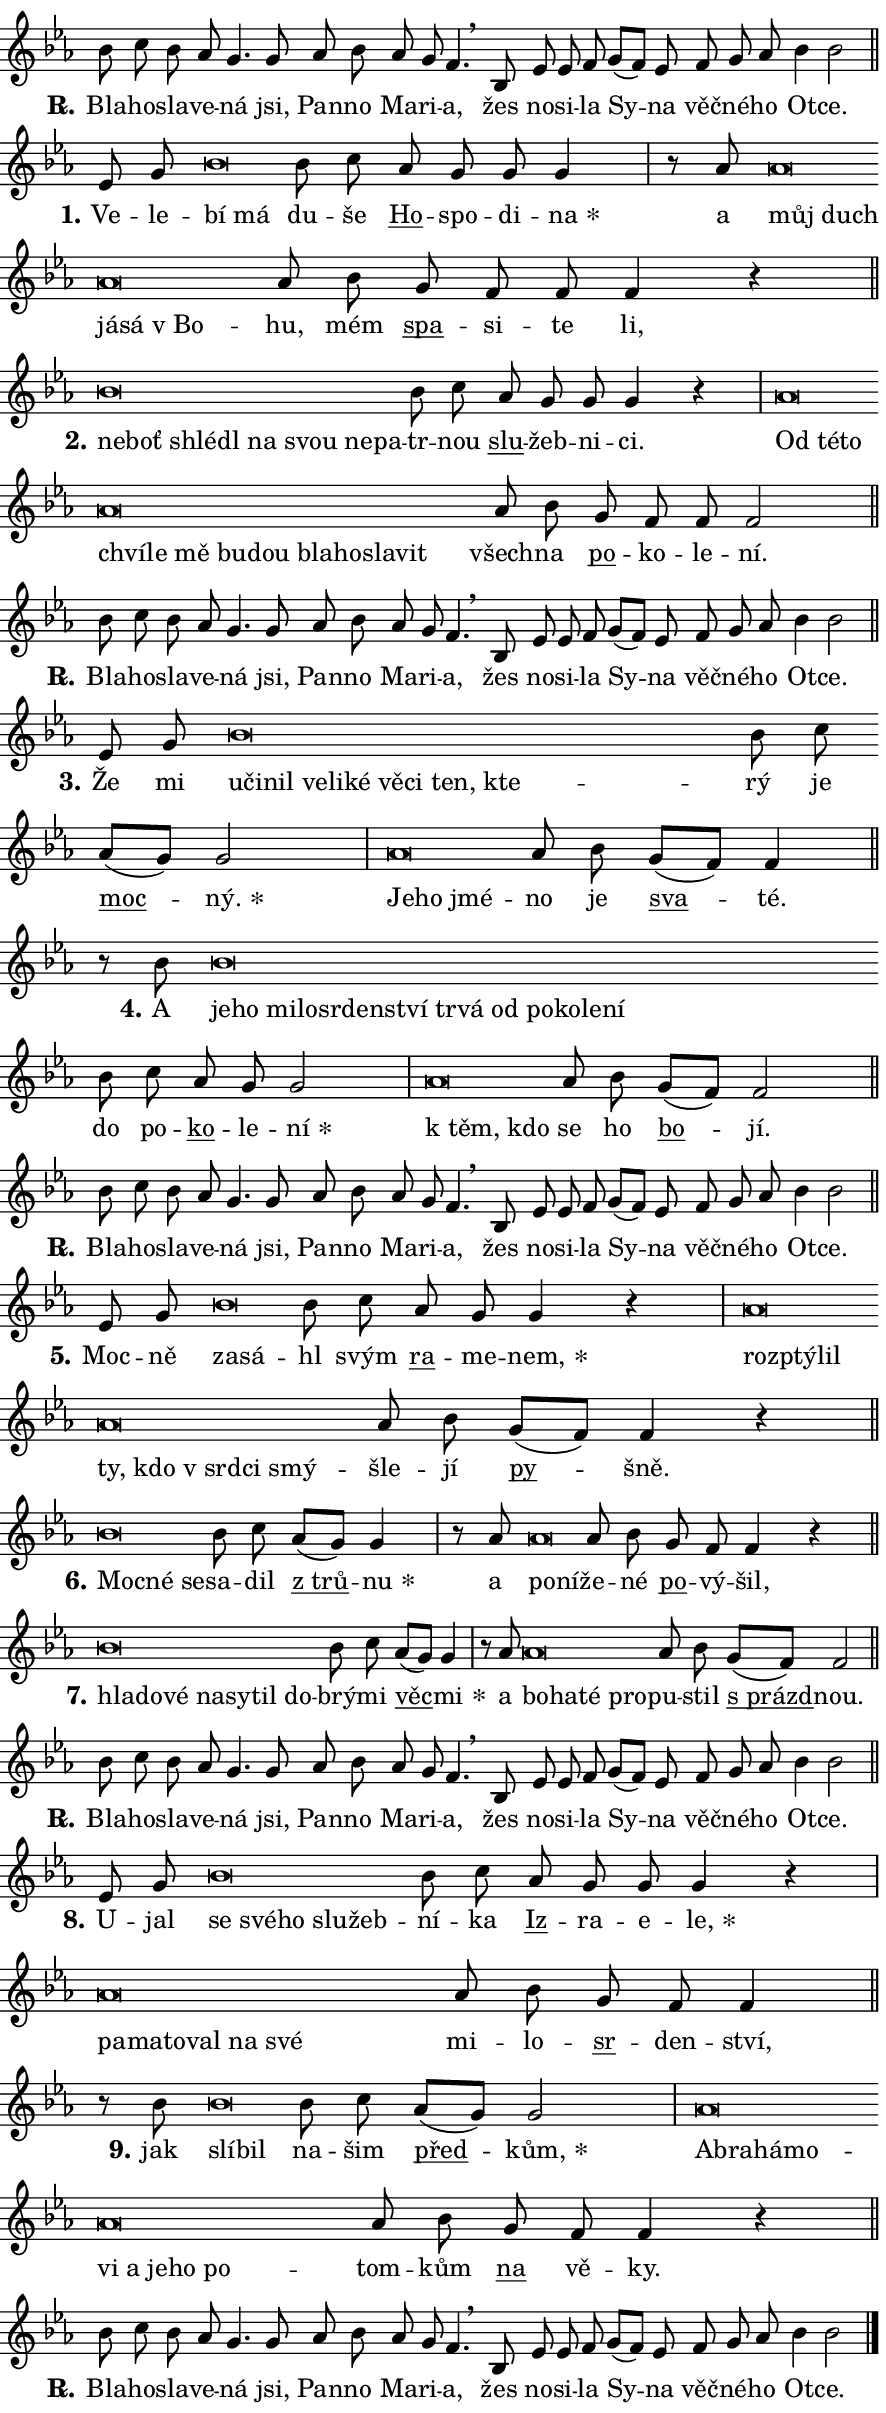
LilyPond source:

\version "2.24.0"
\header { tagline = "" }
\paper {
  indent = 0\cm
  top-margin = 0\cm
  right-margin = 0.13\cm % to fit lyric hyphens
  bottom-margin = 0\cm
  left-margin = 0\cm
  paper-width = 15\cm
  page-breaking = #ly:one-page-breaking
  system-system-spacing.basic-distance = #11
  score-system-spacing.basic-distance = #11
  ragged-last = ##f
}


%% Author: Thomas Morley
%% https://lists.gnu.org/archive/html/lilypond-user/2020-05/msg00002.html
#(define (line-position grob)
"Returns position of @var[grob} in current system:
   @code{'start}, if at first time-step
   @code{'end}, if at last time-step
   @code{'middle} otherwise
"
  (let* ((col (ly:item-get-column grob))
         (ln (ly:grob-object col 'left-neighbor))
         (rn (ly:grob-object col 'right-neighbor))
         (col-to-check-left (if (ly:grob? ln) ln col))
         (col-to-check-right (if (ly:grob? rn) rn col))
         (break-dir-left
           (and
             (ly:grob-property col-to-check-left 'non-musical #f)
             (ly:item-break-dir col-to-check-left)))
         (break-dir-right
           (and
             (ly:grob-property col-to-check-right 'non-musical #f)
             (ly:item-break-dir col-to-check-right))))
        (cond ((eqv? 1 break-dir-left) 'start)
              ((eqv? -1 break-dir-right) 'end)
              (else 'middle))))

#(define (tranparent-at-line-position vctor)
  (lambda (grob)
  "Relying on @code{line-position} select the relevant enry from @var{vctor}.
Used to determine transparency,"
    (case (line-position grob)
      ((end) (not (vector-ref vctor 0)))
      ((middle) (not (vector-ref vctor 1)))
      ((start) (not (vector-ref vctor 2))))))

noteHeadBreakVisibility =
#(define-music-function (break-visibility)(vector?)
"Makes @code{NoteHead}s transparent relying on @var{break-visibility}"
#{
  \override NoteHead.transparent =
    #(tranparent-at-line-position break-visibility)
#})

#(define delete-ledgers-for-transparent-note-heads
  (lambda (grob)
    "Reads whether a @code{NoteHead} is transparent.
If so this @code{NoteHead} is removed from @code{'note-heads} from
@var{grob}, which is supposed to be @code{LedgerLineSpanner}.
As a result ledgers are not printed for this @code{NoteHead}"
    (let* ((nhds-array (ly:grob-object grob 'note-heads))
           (nhds-list
             (if (ly:grob-array? nhds-array)
                 (ly:grob-array->list nhds-array)
                 '()))
           ;; Relies on the transparent-property being done before
           ;; Staff.LedgerLineSpanner.after-line-breaking is executed.
           ;; This is fragile ...
           (to-keep
             (remove
               (lambda (nhd)
                 (ly:grob-property nhd 'transparent #f))
               nhds-list)))
      ;; TODO find a better method to iterate over grob-arrays, similiar
      ;; to filter/remove etc for lists
      ;; For now rebuilt from scratch
      (set! (ly:grob-object grob 'note-heads)  '())
      (for-each
        (lambda (nhd)
          (ly:pointer-group-interface::add-grob grob 'note-heads nhd))
        to-keep))))

squashNotes = {
  \override NoteHead.X-extent = #'(-0.2 . 0.2)
  \override NoteHead.Y-extent = #'(-0.75 . 0)
  \override NoteHead.stencil =
    #(lambda (grob)
       (let ((pos (ly:grob-property grob 'staff-position)))
         (begin
           (if (< pos -7) (display "ERROR: Lower brevis then expected\n") (display ""))
           (if (<= pos -6) ly:text-interface::print ly:note-head::print))))
}
unSquashNotes = {
  \revert NoteHead.X-extent
  \revert NoteHead.Y-extent
  \revert NoteHead.stencil
}

hideNotes = \noteHeadBreakVisibility #begin-of-line-visible
unHideNotes = \noteHeadBreakVisibility #all-visible

% work-around for resetting accidentals
% https://lilypond.org/doc/v2.23/Documentation/notation/displaying-rhythms#unmetered-music
cadenzaMeasure = {
  \cadenzaOff
  \partial 1024 s1024
  \cadenzaOn
}

#(define-markup-command (accent layout props text) (markup?)
  "Underline accented syllable"
  (interpret-markup layout props
    #{\markup \override #'(offset . 4.3) \underline { #text }#}))

responsum = \markup \concat {
  "R" \hspace #-1.05 \path #0.1 #'((moveto 0 0.07) (lineto 0.9 0.8)) \hspace #0.05 "."
}

spaceSize = #0.6828661417322834 % exact space size for TeX Gyre Schola

\layout {
  \context {
    \Staff
    \remove "Time_signature_engraver"
    \override LedgerLineSpanner.after-line-breaking = #delete-ledgers-for-transparent-note-heads
  }
  \context {
    \Lyrics {
      \override LyricSpace.minimum-distance = \spaceSize
      \override LyricText.font-name = #"TeX Gyre Schola"
      \override LyricText.font-size = 1
      \override StanzaNumber.font-name = #"TeX Gyre Schola Bold"
      \override StanzaNumber.font-size = 1
    }
  }
  \context {
    \Score 
    \override NoteHead.text =
      #(lambda (grob) 
        (let ((pos (ly:grob-property grob 'staff-position)))
          #{\markup {
            \combine
              \halign #-0.55 \raise #(if (= pos -6) 0 0.5) \override #'(thickness . 2) \draw-line #'(3.2 . 0)
              \musicglyph "noteheads.sM1"
          }#}))
  }
}

% magnetic-lyrics.ily
%
%   written by
%     Jean Abou Samra <jean@abou-samra.fr>
%     Werner Lemberg <wl@gnu.org>
%
%   adapted by
%     Jiri Hon <jiri.hon@gmail.com>
%
% Version 2022-Apr-15

% https://www.mail-archive.com/lilypond-user@gnu.org/msg149350.html

#(define (Left_hyphen_pointer_engraver context)
   "Collect syllable-hyphen-syllable occurrences in lyrics and store
them in properties.  This engraver only looks to the left.  For
example, if the lyrics input is @code{foo -- bar}, it does the
following.

@itemize @bullet
@item
Set the @code{text} property of the @code{LyricHyphen} grob between
@q{foo} and @q{bar} to @code{foo}.

@item
Set the @code{left-hyphen} property of the @code{LyricText} grob with
text @q{foo} to the @code{LyricHyphen} grob between @q{foo} and
@q{bar}.
@end itemize

Use this auxiliary engraver in combination with the
@code{lyric-@/text::@/apply-@/magnetic-@/offset!} hook."
   (let ((hyphen #f)
         (text #f))
     (make-engraver
      (acknowledgers
       ((lyric-syllable-interface engraver grob source-engraver)
        (set! text grob)))
      (end-acknowledgers
       ((lyric-hyphen-interface engraver grob source-engraver)
        ;(when (not (grob::has-interface grob 'lyric-space-interface))
          (set! hyphen grob)));)
      ((stop-translation-timestep engraver)
       (when (and text hyphen)
         (ly:grob-set-object! text 'left-hyphen hyphen))
       (set! text #f)
       (set! hyphen #f)))))

#(define (lyric-text::apply-magnetic-offset! grob)
   "If the space between two syllables is less than the value in
property @code{LyricText@/.details@/.squash-threshold}, move the right
syllable to the left so that it gets concatenated with the left
syllable.

Use this function as a hook for
@code{LyricText@/.after-@/line-@/breaking} if the
@code{Left_@/hyphen_@/pointer_@/engraver} is active."
   (let ((hyphen (ly:grob-object grob 'left-hyphen #f)))
     (when hyphen
       (let ((left-text (ly:spanner-bound hyphen LEFT)))
         (when (grob::has-interface left-text 'lyric-syllable-interface)
           (let* ((common (ly:grob-common-refpoint grob left-text X))
                  (this-x-ext (ly:grob-extent grob common X))
                  (left-x-ext
                   (begin
                     ;; Trigger magnetism for left-text.
                     (ly:grob-property left-text 'after-line-breaking)
                     (ly:grob-extent left-text common X)))
                  ;; `delta` is the gap width between two syllables.
                  (delta (- (interval-start this-x-ext)
                            (interval-end left-x-ext)))
                  (details (ly:grob-property grob 'details))
                  (threshold (assoc-get 'squash-threshold details 0.2)))
             (when (< delta threshold)
               (let* (;; We have to manipulate the input text so that
                      ;; ligatures crossing syllable boundaries are not
                      ;; disabled.  For languages based on the Latin
                      ;; script this is essentially a beautification.
                      ;; However, for non-Western scripts it can be a
                      ;; necessity.
                      (lt (ly:grob-property left-text 'text))
                      (rt (ly:grob-property grob 'text))
                      (is-space (grob::has-interface hyphen 'lyric-space-interface))
                      (space (if is-space " " ""))
                      (extra-delta (if is-space spaceSize 0))
                      ;; Append new syllable.
                      (ltrt-space (if (and (string? lt) (string? rt))
                                (string-append lt space rt)
                                (make-concat-markup (list lt space rt))))
                      ;; Right-align `ltrt` to the right side.
                      (ltrt-space-markup (grob-interpret-markup
                               grob
                               (make-translate-markup
                                (cons (interval-length this-x-ext) 0)
                                (make-right-align-markup ltrt-space)))))
                 (begin
                   ;; Don't print `left-text`.
                   (ly:grob-set-property! left-text 'stencil #f)
                   ;; Set text and stencil (which holds all collected
                   ;; syllables so far) and shift it to the left.
                   (ly:grob-set-property! grob 'text ltrt-space)
                   (ly:grob-set-property! grob 'stencil ltrt-space-markup)
                   (ly:grob-translate-axis! grob (- (- delta extra-delta)) X))))))))))


#(define (lyric-hyphen::displace-bounds-first grob)
   ;; Make very sure this callback isn't triggered too early.
   (let ((left (ly:spanner-bound grob LEFT))
         (right (ly:spanner-bound grob RIGHT)))
     (ly:grob-property left 'after-line-breaking)
     (ly:grob-property right 'after-line-breaking)
     (ly:lyric-hyphen::print grob)))

squashThreshold = #0.4

\layout {
  \context {
    \Lyrics
    \consists #Left_hyphen_pointer_engraver
    \override LyricText.after-line-breaking =
      #lyric-text::apply-magnetic-offset!
    \override LyricHyphen.stencil = #lyric-hyphen::displace-bounds-first
    \override LyricText.details.squash-threshold = \squashThreshold
    \override LyricHyphen.minimum-distance = 0
    \override LyricHyphen.minimum-length = \squashThreshold
  }
}

squashText = \override LyricText.details.squash-threshold = 9999
unSquashText = \override LyricText.details.squash-threshold = \squashThreshold

leftText = \override LyricText.self-alignment-X = #LEFT
unLeftText = \revert LyricText.self-alignment-X

starOffset = #(lambda (grob) 
                (let ((x_offset (ly:self-alignment-interface::aligned-on-x-parent grob)))
                  (if (= x_offset 0) 0 (+ x_offset 1.2))))

star = #(define-music-function (syllable)(string?)
"Append star separator at the end of a syllable"
#{
  \once \override LyricText.X-offset = #starOffset
  \lyricmode { \markup {
    #syllable
    \override #'((font-name . "TeX Gyre Schola Bold")) \hspace #0.2 \lower #0.65 \larger "*"
  } }
#})

starAccent = #(define-music-function (syllable)(string?)
"Append star separator at the end of a syllable and make accent"
#{
  \once \override LyricText.X-offset = #starOffset
  \lyricmode { \markup {
    \accent #syllable
    \override #'((font-name . "TeX Gyre Schola Bold")) \hspace #0.2 \lower #0.65 \larger "*"
  } }
#})

breath = #(define-music-function (syllable)(string?)
"Append breathing indicator at the end of a syllable"
#{
  \lyricmode { \markup { #syllable "+" } }
#})

optionalBreath = #(define-music-function (syllable)(string?)
"Append optional breathing indicator at the end of a syllable"
#{
  \lyricmode { \markup { #syllable "(+)" } }
#})


\score {
    <<
        \new Voice = "melody" { \cadenzaOn \key es \major \relative { bes'8 c bes as g4. \bar "" g8 as bes \bar "" as g f4. \breathe \bar "" bes,8 es es f \bar "" g[( f)] es \bar "" f g as \bar "" bes4 bes2 \cadenzaMeasure \bar "||" \break } }
        \new Lyrics \lyricsto "melody" { \lyricmode { \set stanza = \responsum
Bla -- ho -- sla -- ve -- ná jsi, Pan -- no Ma -- ri -- a, žes no -- si -- la Sy -- na věč -- né -- ho Ot -- ce. } }
    >>
    \layout {}
}

\score {
    <<
        \new Voice = "melody" { \cadenzaOn \key es \major \relative { es'8 g \bar "" \squashNotes bes\breve*1/16 \hideNotes \breve*1/16 \bar "" \unHideNotes \unSquashNotes bes8 c \bar "" as g g g4 \cadenzaMeasure \bar "|" r8 as8 \squashNotes as\breve*1/16 \hideNotes \breve*1/16 \bar "" \breve*1/16 \bar "" \breve*1/16 \breve*1/16 \bar "" \unHideNotes \unSquashNotes as8 bes \bar "" g f f f4 r \cadenzaMeasure \bar "||" \break } }
        \new Lyrics \lyricsto "melody" { \lyricmode { \set stanza = "1."
Ve -- le -- \leftText bí \squashText má \unLeftText \unSquashText du -- še \markup \accent Ho -- spo -- di -- \star na a \leftText můj \squashText duch já -- sá "v Bo" -- \unLeftText \unSquashText hu, mém \markup \accent spa -- si -- te li, } }
    >>
    \layout {}
}

\score {
    <<
        \new Voice = "melody" { \cadenzaOn \key es \major \relative { \squashNotes bes'\breve*1/16 \hideNotes \breve*1/16 \bar "" \breve*1/16 \bar "" \breve*1/16 \bar "" \breve*1/16 \bar "" \breve*1/16 \bar "" \breve*1/16 \breve*1/16 \bar "" \unHideNotes \unSquashNotes bes8 c \bar "" as g g g4 r \cadenzaMeasure \bar "|" \squashNotes as\breve*1/16 \hideNotes \breve*1/16 \bar "" \breve*1/16 \bar "" \breve*1/16 \bar "" \breve*1/16 \bar "" \breve*1/16 \bar "" \breve*1/16 \bar "" \breve*1/16 \bar "" \breve*1/16 \bar "" \breve*1/16 \bar "" \breve*1/16 \breve*1/16 \bar "" \unHideNotes \unSquashNotes as8 bes \bar "" g f f f2 \cadenzaMeasure \bar "||" \break } }
        \new Lyrics \lyricsto "melody" { \lyricmode { \set stanza = "2."
\leftText ne -- \squashText boť shlé -- dl na svou ne -- pa -- \unLeftText \unSquashText tr -- nou \markup \accent slu -- žeb -- ni -- ci.
\leftText Od \squashText té -- to chví -- le mě bu -- dou bla -- ho -- sla -- vit \unLeftText \unSquashText všech -- na \markup \accent po -- ko -- le -- ní. } }
    >>
    \layout {}
}

\score {
    <<
        \new Voice = "melody" { \cadenzaOn \key es \major \relative { bes'8 c bes as g4. \bar "" g8 as bes \bar "" as g f4. \breathe \bar "" bes,8 es es f \bar "" g[( f)] es \bar "" f g as \bar "" bes4 bes2 \cadenzaMeasure \bar "||" \break } }
        \new Lyrics \lyricsto "melody" { \lyricmode { \set stanza = \responsum
Bla -- ho -- sla -- ve -- ná jsi, Pan -- no Ma -- ri -- a, žes no -- si -- la Sy -- na věč -- né -- ho Ot -- ce. } }
    >>
    \layout {}
}

\score {
    <<
        \new Voice = "melody" { \cadenzaOn \key es \major \relative { es'8 g \bar "" \squashNotes bes\breve*1/16 \hideNotes \breve*1/16 \bar "" \breve*1/16 \bar "" \breve*1/16 \bar "" \breve*1/16 \bar "" \breve*1/16 \bar "" \breve*1/16 \bar "" \breve*1/16 \bar "" \breve*1/16 \breve*1/16 \bar "" \unHideNotes \unSquashNotes bes8 c \bar "" as[( g)] g2 \cadenzaMeasure \bar "|" \squashNotes as\breve*1/16 \hideNotes \breve*1/16 \breve*1/16 \bar "" \unHideNotes \unSquashNotes as8 bes \bar "" g[( f)] f4 \cadenzaMeasure \bar "||" \break } }
        \new Lyrics \lyricsto "melody" { \lyricmode { \set stanza = "3."
Že mi \leftText u -- \squashText či -- nil ve -- li -- ké vě -- ci ten, kte -- \unLeftText \unSquashText rý je \markup \accent moc -- \star ný. \leftText Je -- \squashText ho jmé -- \unLeftText \unSquashText no je \markup \accent sva -- té. } }
    >>
    \layout {}
}

\score {
    <<
        \new Voice = "melody" { \cadenzaOn \key es \major \relative { r8 bes' \squashNotes bes\breve*1/16 \hideNotes \breve*1/16 \bar "" \breve*1/16 \bar "" \breve*1/16 \bar "" \breve*1/16 \bar "" \breve*1/16 \bar "" \breve*1/16 \bar "" \breve*1/16 \bar "" \breve*1/16 \bar "" \breve*1/16 \bar "" \breve*1/16 \bar "" \breve*1/16 \bar "" \breve*1/16 \breve*1/16 \bar "" \unHideNotes \unSquashNotes bes8 c \bar "" as g g2 \cadenzaMeasure \bar "|" \squashNotes as\breve*1/16 \hideNotes \breve*1/16 \bar "" \unHideNotes \unSquashNotes as8 bes \bar "" g[( f)] f2 \cadenzaMeasure \bar "||" \break } }
        \new Lyrics \lyricsto "melody" { \lyricmode { \set stanza = "4."
A \leftText je -- \squashText ho mi -- lo -- sr -- den -- ství tr -- vá od po -- ko -- le -- ní \unLeftText \unSquashText do po -- \markup \accent ko -- le -- \star ní \leftText "k těm," \squashText kdo \unLeftText \unSquashText se ho \markup \accent bo -- jí. } }
    >>
    \layout {}
}

\score {
    <<
        \new Voice = "melody" { \cadenzaOn \key es \major \relative { bes'8 c bes as g4. \bar "" g8 as bes \bar "" as g f4. \breathe \bar "" bes,8 es es f \bar "" g[( f)] es \bar "" f g as \bar "" bes4 bes2 \cadenzaMeasure \bar "||" \break } }
        \new Lyrics \lyricsto "melody" { \lyricmode { \set stanza = \responsum
Bla -- ho -- sla -- ve -- ná jsi, Pan -- no Ma -- ri -- a, žes no -- si -- la Sy -- na věč -- né -- ho Ot -- ce. } }
    >>
    \layout {}
}

\score {
    <<
        \new Voice = "melody" { \cadenzaOn \key es \major \relative { es'8 g \bar "" \squashNotes bes\breve*1/16 \hideNotes \breve*1/16 \bar "" \unHideNotes \unSquashNotes bes8 c \bar "" as g g4 r \cadenzaMeasure \bar "|" \squashNotes as\breve*1/16 \hideNotes \breve*1/16 \bar "" \breve*1/16 \bar "" \breve*1/16 \bar "" \breve*1/16 \bar "" \breve*1/16 \bar "" \breve*1/16 \breve*1/16 \bar "" \unHideNotes \unSquashNotes as8 bes \bar "" g[( f)] f4 r \cadenzaMeasure \bar "||" \break } }
        \new Lyrics \lyricsto "melody" { \lyricmode { \set stanza = "5."
Moc -- ně \leftText za -- \squashText sá -- \unLeftText \unSquashText hl svým \markup \accent ra -- me -- \star nem, \leftText roz -- \squashText ptý -- lil ty, kdo "v srd" -- ci smý -- \unLeftText \unSquashText šle -- jí \markup \accent py -- šně. } }
    >>
    \layout {}
}

\score {
    <<
        \new Voice = "melody" { \cadenzaOn \key es \major \relative { \squashNotes bes'\breve*1/16 \hideNotes \breve*1/16 \breve*1/16 \bar "" \unHideNotes \unSquashNotes bes8 c \bar "" as[( g)] g4 \cadenzaMeasure \bar "|" r8 as8 \squashNotes as\breve*1/16 \hideNotes \breve*1/16 \bar "" \unHideNotes \unSquashNotes as8 bes \bar "" g f f4 r \cadenzaMeasure \bar "||" \break } }
        \new Lyrics \lyricsto "melody" { \lyricmode { \set stanza = "6."
\leftText Moc -- \squashText né se -- \unLeftText \unSquashText sa -- dil \markup \accent "z trů" -- \star nu a \leftText po -- \squashText ní -- \unLeftText \unSquashText že -- né \markup \accent po -- vý -- šil, } }
    >>
    \layout {}
}

\score {
    <<
        \new Voice = "melody" { \cadenzaOn \key es \major \relative { \squashNotes bes'\breve*1/16 \hideNotes \breve*1/16 \bar "" \breve*1/16 \bar "" \breve*1/16 \bar "" \breve*1/16 \bar "" \breve*1/16 \breve*1/16 \bar "" \unHideNotes \unSquashNotes bes8 c \bar "" as[( g)] g4 \cadenzaMeasure \bar "|" r8 as8 \squashNotes as\breve*1/16 \hideNotes \breve*1/16 \bar "" \breve*1/16 \breve*1/16 \bar "" \unHideNotes \unSquashNotes as8 bes \bar "" g[( f)] f2 \cadenzaMeasure \bar "||" \break } }
        \new Lyrics \lyricsto "melody" { \lyricmode { \set stanza = "7."
\leftText hla -- \squashText do -- vé na -- sy -- til do -- \unLeftText \unSquashText brý -- mi \markup \accent věc -- \star mi a \leftText bo -- \squashText ha -- té pro -- \unLeftText \unSquashText pu -- stil \markup \accent "s prázd" -- nou. } }
    >>
    \layout {}
}

\score {
    <<
        \new Voice = "melody" { \cadenzaOn \key es \major \relative { bes'8 c bes as g4. \bar "" g8 as bes \bar "" as g f4. \breathe \bar "" bes,8 es es f \bar "" g[( f)] es \bar "" f g as \bar "" bes4 bes2 \cadenzaMeasure \bar "||" \break } }
        \new Lyrics \lyricsto "melody" { \lyricmode { \set stanza = \responsum
Bla -- ho -- sla -- ve -- ná jsi, Pan -- no Ma -- ri -- a, žes no -- si -- la Sy -- na věč -- né -- ho Ot -- ce. } }
    >>
    \layout {}
}

\score {
    <<
        \new Voice = "melody" { \cadenzaOn \key es \major \relative { es'8 g \bar "" \squashNotes bes\breve*1/16 \hideNotes \breve*1/16 \bar "" \breve*1/16 \bar "" \breve*1/16 \breve*1/16 \bar "" \unHideNotes \unSquashNotes bes8 c \bar "" as g g g4 r \cadenzaMeasure \bar "|" \squashNotes as\breve*1/16 \hideNotes \breve*1/16 \bar "" \breve*1/16 \bar "" \breve*1/16 \bar "" \breve*1/16 \breve*1/16 \bar "" \unHideNotes \unSquashNotes as8 bes \bar "" g f f4 \cadenzaMeasure \bar "||" \break } }
        \new Lyrics \lyricsto "melody" { \lyricmode { \set stanza = "8."
U -- jal \leftText se \squashText své -- ho slu -- žeb -- \unLeftText \unSquashText ní -- ka \markup \accent Iz -- ra -- e -- \star le, \leftText pa -- \squashText ma -- to -- val na své \unLeftText \unSquashText mi -- lo -- \markup \accent sr -- den -- ství, } }
    >>
    \layout {}
}

\score {
    <<
        \new Voice = "melody" { \cadenzaOn \key es \major \relative { r8 bes' \squashNotes bes\breve*1/16 \hideNotes \breve*1/16 \bar "" \unHideNotes \unSquashNotes bes8 c \bar "" as[( g)] g2 \cadenzaMeasure \bar "|" \squashNotes as\breve*1/16 \hideNotes \breve*1/16 \bar "" \breve*1/16 \bar "" \breve*1/16 \bar "" \breve*1/16 \bar "" \breve*1/16 \bar "" \breve*1/16 \bar "" \breve*1/16 \breve*1/16 \bar "" \unHideNotes \unSquashNotes as8 bes \bar "" g f f4 r \cadenzaMeasure \bar "||" \break } }
        \new Lyrics \lyricsto "melody" { \lyricmode { \set stanza = "9."
jak \leftText slí -- \squashText bil \unLeftText \unSquashText na -- šim \markup \accent před -- \star kům, \leftText Ab -- \squashText ra -- há -- mo -- vi a je -- ho po -- \unLeftText \unSquashText tom -- kům \markup \accent na vě -- ky. } }
    >>
    \layout {}
}

\score {
    <<
        \new Voice = "melody" { \cadenzaOn \key es \major \relative { bes'8 c bes as g4. \bar "" g8 as bes \bar "" as g f4. \breathe \bar "" bes,8 es es f \bar "" g[( f)] es \bar "" f g as \bar "" bes4 bes2 \cadenzaMeasure \bar "||" \break } \bar "|." }
        \new Lyrics \lyricsto "melody" { \lyricmode { \set stanza = \responsum
Bla -- ho -- sla -- ve -- ná jsi, Pan -- no Ma -- ri -- a, žes no -- si -- la Sy -- na věč -- né -- ho Ot -- ce. } }
    >>
    \layout {}
}
